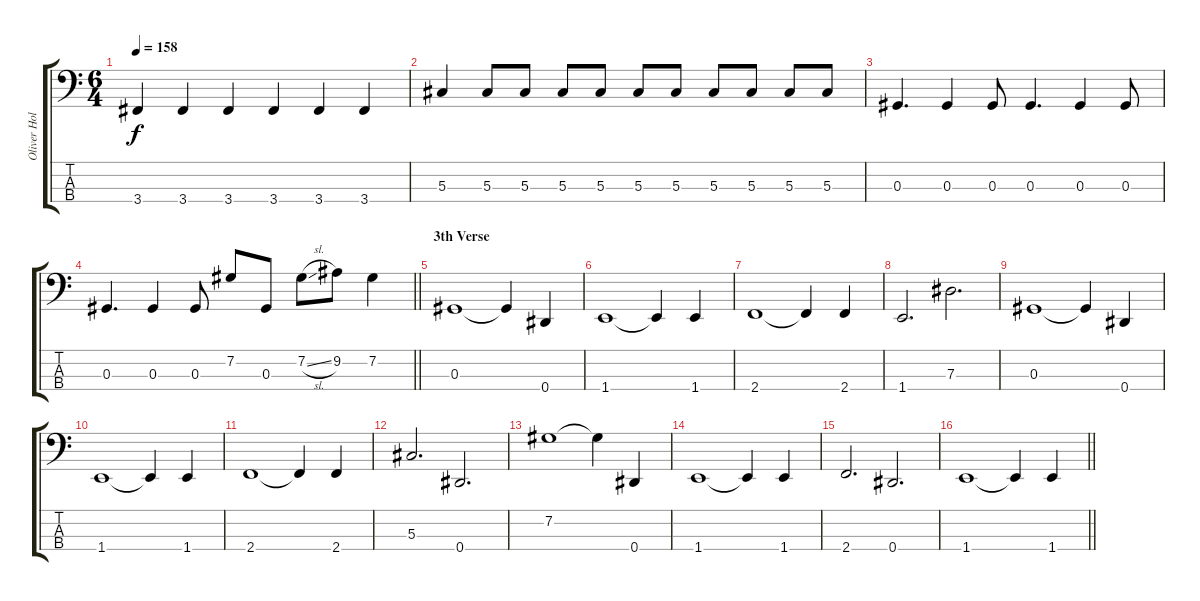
\track ("Oliver Holzwarth" "Oliver Hol") {instrument electricbassfinger}
\staff {score tabs}
\tuning (Gb2 Db2 Ab1 Eb1) {hide}
\ts (6 4)
\tempo 158
\clef f4
\ks c
3.4.4{dy f} 3.4.4 3.4.4 3.4.4 3.4.4 3.4.4 |
5.3.4 5.3.8 5.3.8 5.3.8 5.3.8 5.3.8 5.3.8 5.3.8 5.3.8 5.3.8 5.3.8 |
0.3.4{d} 0.3.4 0.3.8 0.3.4{d} 0.3.4 0.3.8 |
\barLineRight lightlight
0.3.4{d} 0.3.4 0.3.8 7.2.8 0.3.8 7.2{sl}.8 9.2.8 7.2.4 |
\section ("" "3th Verse")
0.3.1{volume 14 instrument electricbasspick} 0.3{t}.4 0.4.4 |
1.4.1 1.4{t}.4 1.4.4 |
2.4.1 2.4{t}.4 2.4.4 |
1.4.2{d} 7.3.2{d} |
0.3.1 0.3{t}.4 0.4.4 |
1.4.1 1.4{t}.4 1.4.4 |
2.4.1 2.4{t}.4 2.4.4 |
5.3.2{d} 0.4.2{d} |
7.2.1 7.2{t}.4 0.4.4 |
1.4.1 1.4{t}.4 1.4.4 |
2.4.2{d} 0.4.2{d} |
\barLineRight lightlight
1.4.1 1.4{t}.4 1.4.4
